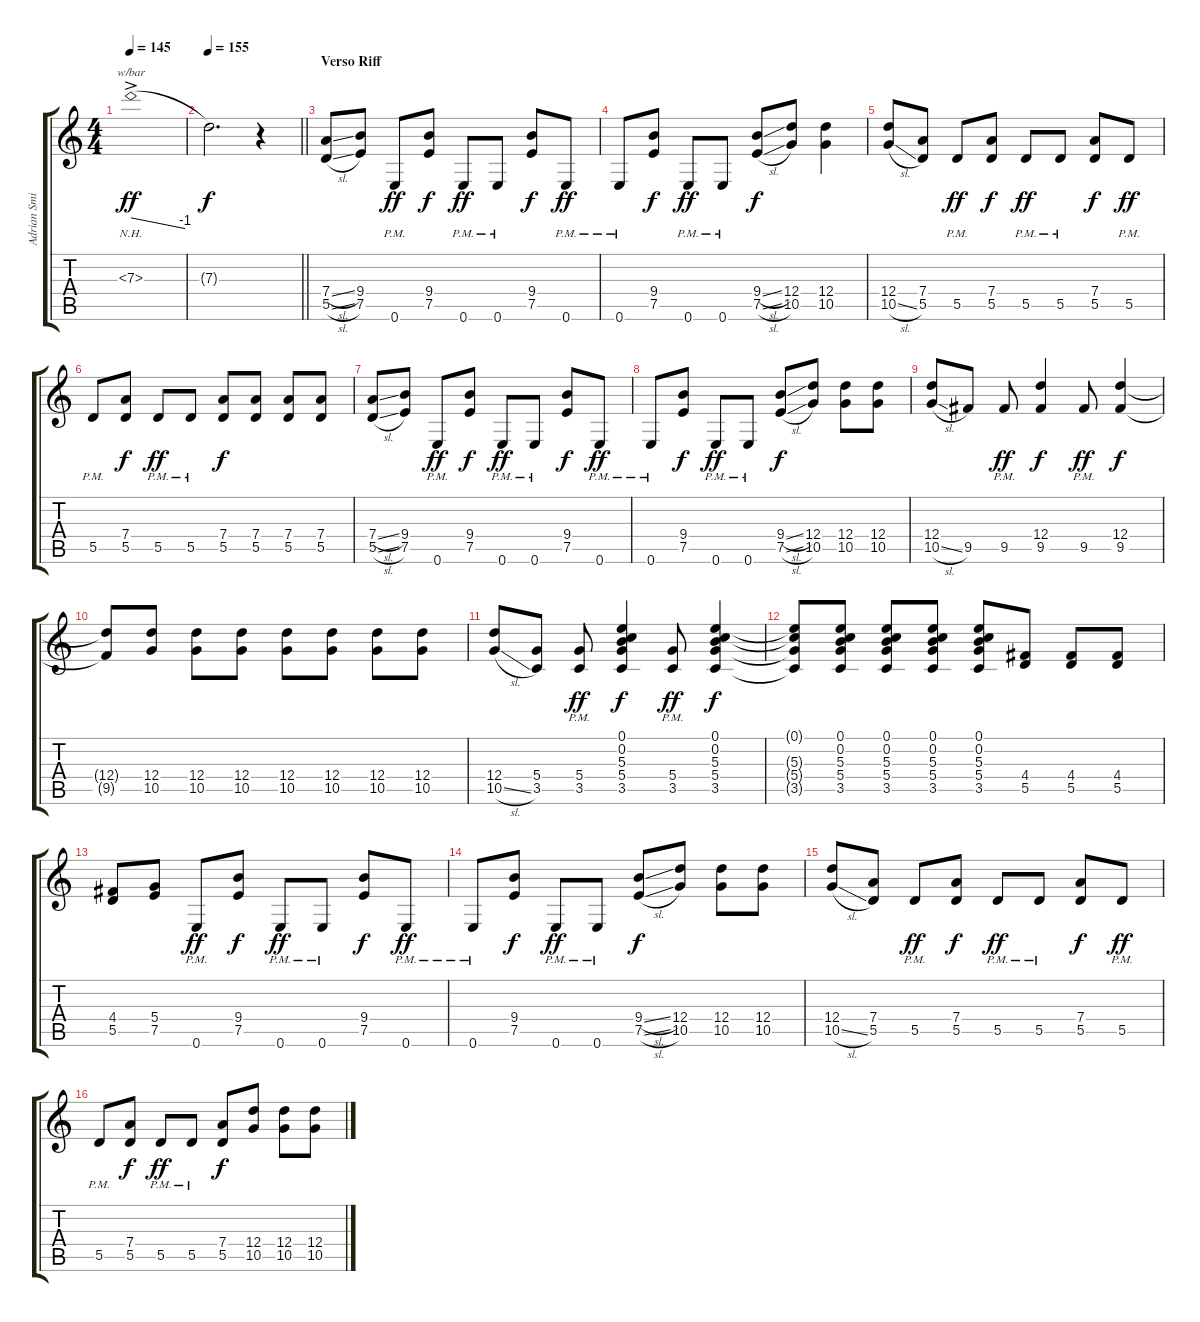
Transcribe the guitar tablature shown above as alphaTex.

\track ("Adrian Smith" "Adrian Smi") {instrument distortionguitar}
\staff {score tabs}
\tuning (E4 B3 G3 D3 A2 E2) {hide}
\ts (4 4)
\tempo 145
\clef g2
\ks c
7.3{nh ac}.1{tbe (dive default 0 0 60 -4) dy ff} |
\tempo 155
\barLineRight lightlight
7.3{t}.2{d dy f} r.4 |
\section ("" "Verso Riff")
(7.4{sl} 5.5{sl}).8 (9.4 7.5).8 0.6{pm}.8{dy ff} (9.4 7.5).8{dy f} 0.6{pm}.8{dy ff} 0.6{pm}.8 (9.4 7.5).8{dy f} 0.6{pm}.8{dy ff} |
0.6{pm}.8 (9.4 7.5).8{dy f} 0.6{pm}.8{dy ff} 0.6{pm}.8 (9.4{sl} 7.5{sl}).8{dy f} (12.4 10.5).8 (12.4 10.5).4 |
(12.4 10.5{sl}).8 (7.4 5.5).8 5.5{pm}.8{dy ff} (7.4 5.5).8{dy f} 5.5{pm}.8{dy ff} 5.5{pm}.8 (7.4 5.5).8{dy f} 5.5{pm}.8{dy ff} |
5.5{pm}.8 (7.4 5.5).8{dy f} 5.5{pm}.8{dy ff} 5.5{pm}.8 (7.4 5.5).8{dy f} (7.4 5.5).8 (7.4 5.5).8 (7.4 5.5).8 |
(7.4{sl} 5.5{sl}).8 (9.4 7.5).8 0.6{pm}.8{dy ff} (9.4 7.5).8{dy f} 0.6{pm}.8{dy ff} 0.6{pm}.8 (9.4 7.5).8{dy f} 0.6{pm}.8{dy ff} |
0.6{pm}.8 (9.4 7.5).8{dy f} 0.6{pm}.8{dy ff} 0.6{pm}.8 (9.4{sl} 7.5{sl}).8{dy f} (12.4 10.5).8 (12.4 10.5).8 (12.4 10.5).8 |
(12.4 10.5{sl}).8 9.5.8 9.5{pm}.8{dy ff} (12.4 9.5).4{dy f} 9.5{pm}.8{dy ff} (12.4 9.5).4{dy f} |
(12.4{t} 9.5{t}).8 (12.4 10.5).8 (12.4 10.5).8 (12.4 10.5).8 (12.4 10.5).8 (12.4 10.5).8 (12.4 10.5).8 (12.4 10.5).8 |
(12.4 10.5{sl}).8 (5.4 3.5).8 (5.4{pm} 3.5{pm}).8{dy ff} (0.1 0.2 5.3 5.4 3.5).4{dy f} (5.4{pm} 3.5{pm}).8{dy ff} (0.1 0.2 5.3 5.4 3.5).4{dy f} |
(0.1{t} 5.3{t} 5.4{t} 3.5{t}).8 (0.1 0.2 5.3 5.4 3.5).8 (0.1 0.2 5.3 5.4 3.5).8 (0.1 0.2 5.3 5.4 3.5).8 (0.1 0.2 5.3 5.4 3.5).8 (4.4 5.5).8 (4.4 5.5).8 (4.4 5.5).8 |
(4.4 5.5).8 (5.4 7.5).8 0.6{pm}.8{dy ff} (9.4 7.5).8{dy f} 0.6{pm}.8{dy ff} 0.6{pm}.8 (9.4 7.5).8{dy f} 0.6{pm}.8{dy ff} |
0.6{pm}.8 (9.4 7.5).8{dy f} 0.6{pm}.8{dy ff} 0.6{pm}.8 (9.4{sl} 7.5{sl}).8{dy f} (12.4 10.5).8 (12.4 10.5).8 (12.4 10.5).8 |
(12.4 10.5{sl}).8 (7.4 5.5).8 5.5{pm}.8{dy ff} (7.4 5.5).8{dy f} 5.5{pm}.8{dy ff} 5.5{pm}.8 (7.4 5.5).8{dy f} 5.5{pm}.8{dy ff} |
5.5{pm}.8 (7.4 5.5).8{dy f} 5.5{pm}.8{dy ff} 5.5{pm}.8 (7.4 5.5).8{dy f} (12.4 10.5).8 (12.4 10.5).8 (12.4 10.5).8
